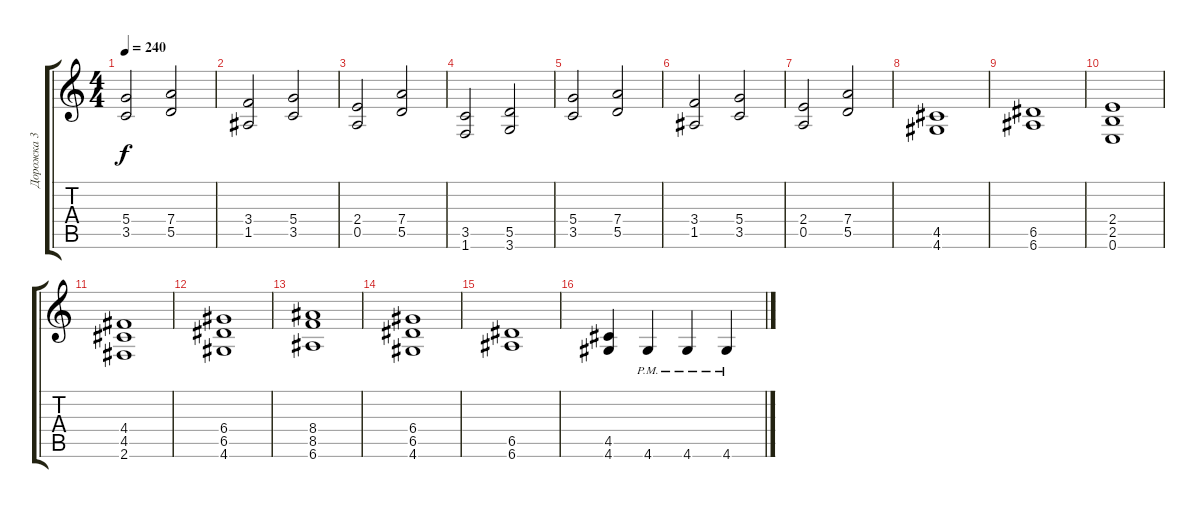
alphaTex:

\track ("Дорожка 3" "Дорожка 3") {instrument overdrivenguitar}
\staff {score tabs}
\tuning (E4 B3 G3 D3 A2 E2) {hide}
\ts (4 4)
\tempo 240
\clef g2
\ks c
(5.4 3.5).2{dy f} (7.4 5.5).2 |
(3.4 1.5).2 (5.4 3.5).2 |
(2.4 0.5).2 (7.4 5.5).2 |
(3.5 1.6).2 (5.5 3.6).2 |
(5.4 3.5).2 (7.4 5.5).2 |
(3.4 1.5).2 (5.4 3.5).2 |
(2.4 0.5).2 (7.4 5.5).2 |
(4.5 4.6).1 |
(6.5 6.6).1 |
(2.4 2.5 0.6).1 |
(4.4 4.5 2.6).1 |
(6.4 6.5 4.6).1 |
(8.4 8.5 6.6).1 |
(6.4 6.5 4.6).1 |
(6.5 6.6).1 |
(4.5 4.6).4 4.6{pm}.4 4.6{pm}.4 4.6{pm}.4
